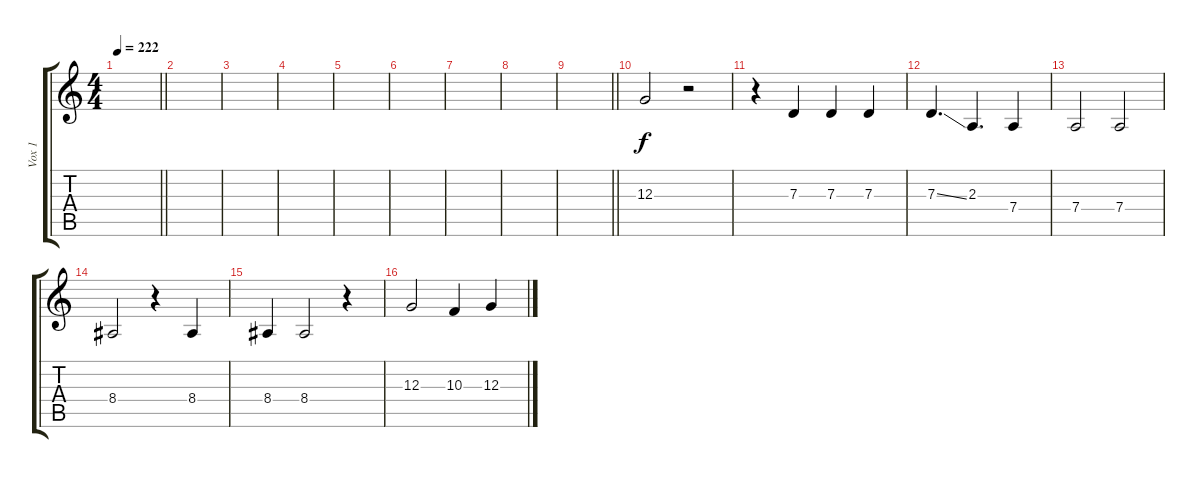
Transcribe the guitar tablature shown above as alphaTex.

\track ("Vox 1" "Vox 1") {instrument viola}
\staff {score tabs}
\tuning (E4 B3 G3 D3 A2 E2) {hide}
\ts (4 4)
\tempo 222
\clef g2
\barLineRight lightlight
\ks c
|
\section ("" " ")
|
|
|
|
|
|
|
\barLineRight lightlight
|
\section ("" " ")
12.3.2 r.2 |
r.4 7.3.4 7.3.4 7.3.4 |
7.3{ss}.4{d} 2.3.4{d} 7.4.4 |
7.4.2 7.4.2 |
8.4.2 r.4 8.4.4 |
8.4.4 8.4.2 r.4 |
12.3.2 10.3.4 12.3.4
